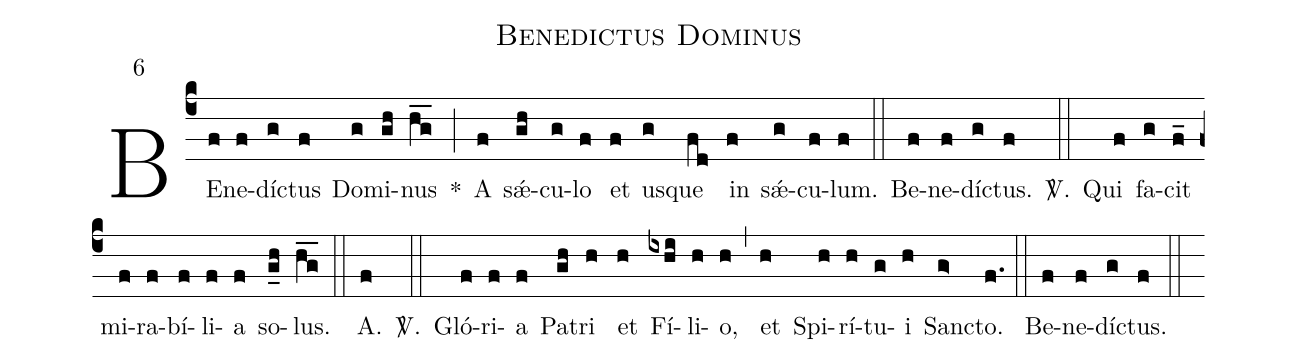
name: Benedictus Dominus;
mode: 6;
%%
(c4)
BE(f)ne(f)díc(g)tus(f) Do(g)mi(gh)nus(h_g_) *(;)
A(f) sǽ(gh)cu(g)lo(f) et(f) us(g)que(fd) in(f) sǽ(g)cu(f)lum.(f) (::)
Be(f)ne(f)díc(g)tus.(f) <sp>V/</sp>.(::)
Qui(f) fa(g)cit(f_) mi(f)ra(f)bí(f)li(f)a(f) so(g_h)lus.(h_g_) (::)
A.(f) <sp>V/</sp>.(::)
Gló(f)ri(f)a(f) Pa(gh)tri(h) et(h) Fí(ixhi)li(h)o,(h) (,)
et(h) Spi(h)rí(h)tu(g)i(h) San(g>)cto.(f.) (::)
Be(f)ne(f)díc(g)tus.(f) (::)

